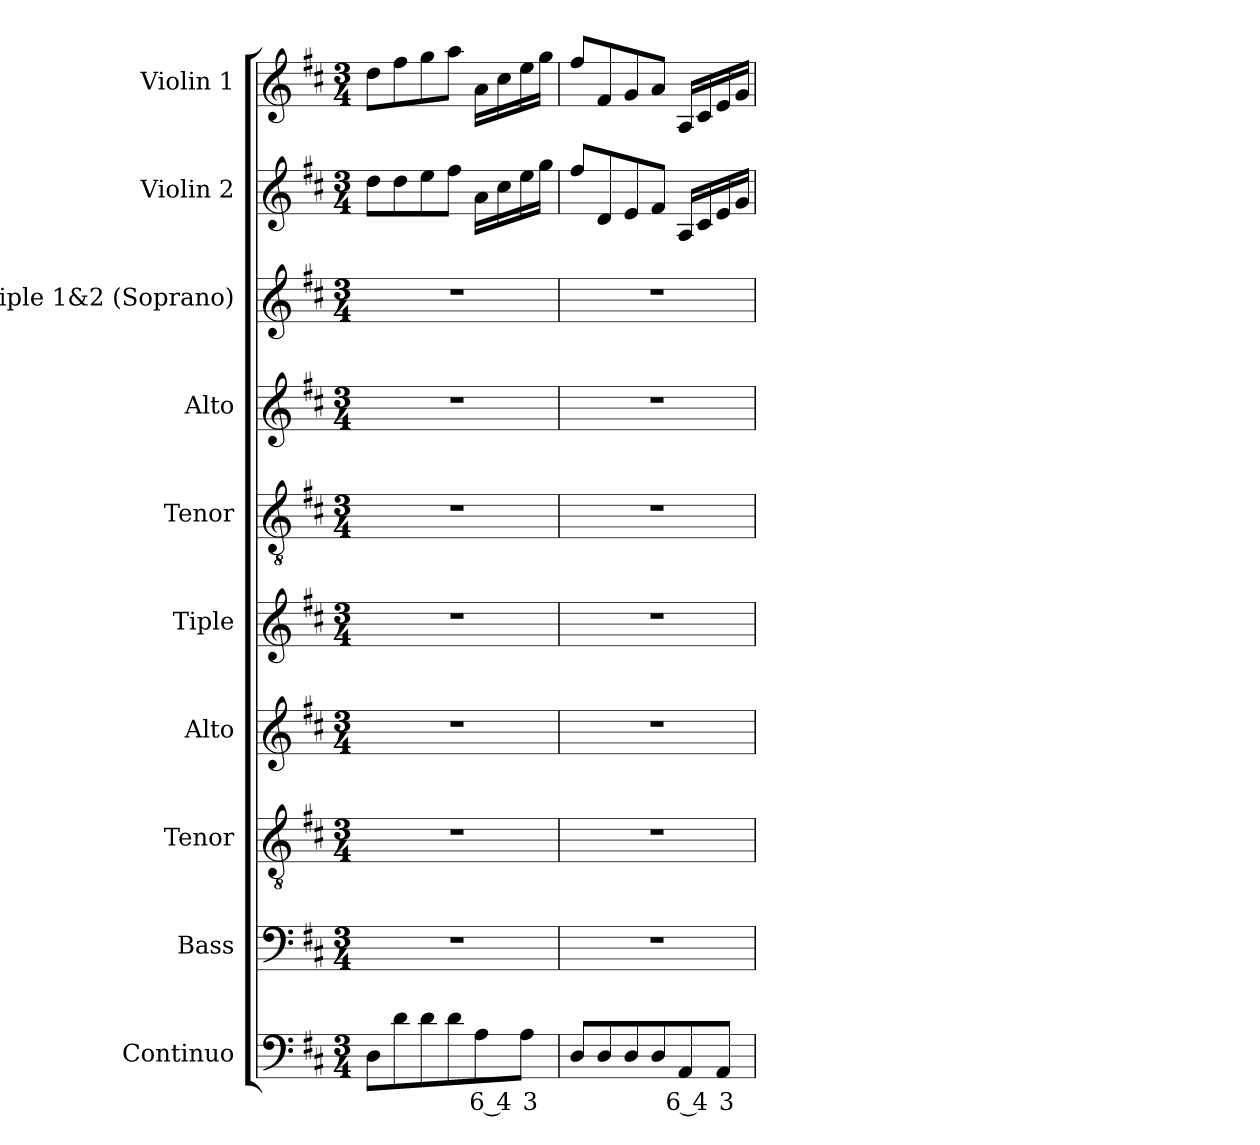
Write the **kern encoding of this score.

**kern	**text	**kern	**kern	**kern	**kern	**kern	**kern	**kern	**kern	**kern
*part10	*part10	*part9	*part8	*part7	*part6	*part5	*part4	*part3	*part2	*part1
*staff10	*staff10	*staff9	*staff8	*staff7	*staff6	*staff5	*staff4	*staff3	*staff2	*staff1
*I"Continuo	*	*I"Bass	*I"Tenor	*I"Alto	*I"Tiple	*I"Tenor	*I"Alto	*I"Tiple 1&2 (Soprano)	*I"Violin 2	*I"Violin 1
*I'Cont.	*	*I'B.	*I'T.	*I'A.	*	*I'T.	*I'A.	*I'S.	*I'Vln. 2	*I'Vln. 1
!!LO:PB:g=z
*clefF4	*	*clefF4	*clefGv2	*clefG2	*clefG2	*clefGv2	*clefG2	*clefG2	*clefG2	*clefG2
*	*	*	*ITrd7c12	*	*	*ITrd7c12	*	*	*	*
*k[f#c#]	*	*k[f#c#]	*k[f#c#]	*k[f#c#]	*k[f#c#]	*k[f#c#]	*k[f#c#]	*k[f#c#]	*k[f#c#]	*k[f#c#]
*D:	*	*D:	*D:	*D:	*D:	*D:	*D:	*D:	*D:	*D:
*M3/4	*	*M3/4	*M3/4	*M3/4	*M3/4	*M3/4	*M3/4	*M3/4	*M3/4	*M3/4
=1	=1	=1	=1	=1	=1	=1	=1	=1	=1	=1
!	!	!LO:N:vis=1	!LO:N:vis=1	!LO:N:vis=1	!LO:N:vis=1	!LO:N:vis=1	!LO:N:vis=1	!LO:N:vis=1	!	!
8Di\L	.	2.r	2.r	2.r	2.r	2.r	2.r	2.r	8ddi\L	8ddi\L
8di\	.	.	.	.	.	.	.	.	8ddi\	8ff#i\
8di\	.	.	.	.	.	.	.	.	8eei\	8ggi\
8di\	.	.	.	.	.	.	.	.	8ff#i\J	8aai\J
!	!LO:LY:b:color=#000000	!	!	!	!	!	!	!	!	!
8Ai\	6 4	.	.	.	.	.	.	.	16ai\LL	16ai\LL
.	.	.	.	.	.	.	.	.	16cc#i\	16cc#i\
!	!LO:LY:b:color=#000000	!	!	!	!	!	!	!	!	!
8Ai\J	3	.	.	.	.	.	.	.	16eei\	16eei\
.	.	.	.	.	.	.	.	.	16ggi\JJ	16ggi\JJ
=2	=2	=2	=2	=2	=2	=2	=2	=2	=2	=2
!	!	!LO:N:vis=1	!LO:N:vis=1	!LO:N:vis=1	!LO:N:vis=1	!LO:N:vis=1	!LO:N:vis=1	!LO:N:vis=1	!	!
8Di/L	.	2.r	2.r	2.r	2.r	2.r	2.r	2.r	8ff#i/L	8ff#i/L
8Di/	.	.	.	.	.	.	.	.	8di/	8f#i/
8Di/	.	.	.	.	.	.	.	.	8ei/	8gi/
8Di/	.	.	.	.	.	.	.	.	8f#i/J	8ai/J
!	!LO:LY:b:color=#000000	!	!	!	!	!	!	!	!	!
8AAi/	6 4	.	.	.	.	.	.	.	16Ai/LL	16Ai/LL
.	.	.	.	.	.	.	.	.	16c#i/	16c#i/
!	!LO:LY:b:color=#000000	!	!	!	!	!	!	!	!	!
8AAi/J	3	.	.	.	.	.	.	.	16ei/	16ei/
.	.	.	.	.	.	.	.	.	16gi/JJ	16gi/JJ
=	=	=	=	=	=	=	=	=	=	=
*-	*-	*-	*-	*-	*-	*-	*-	*-	*-	*-
